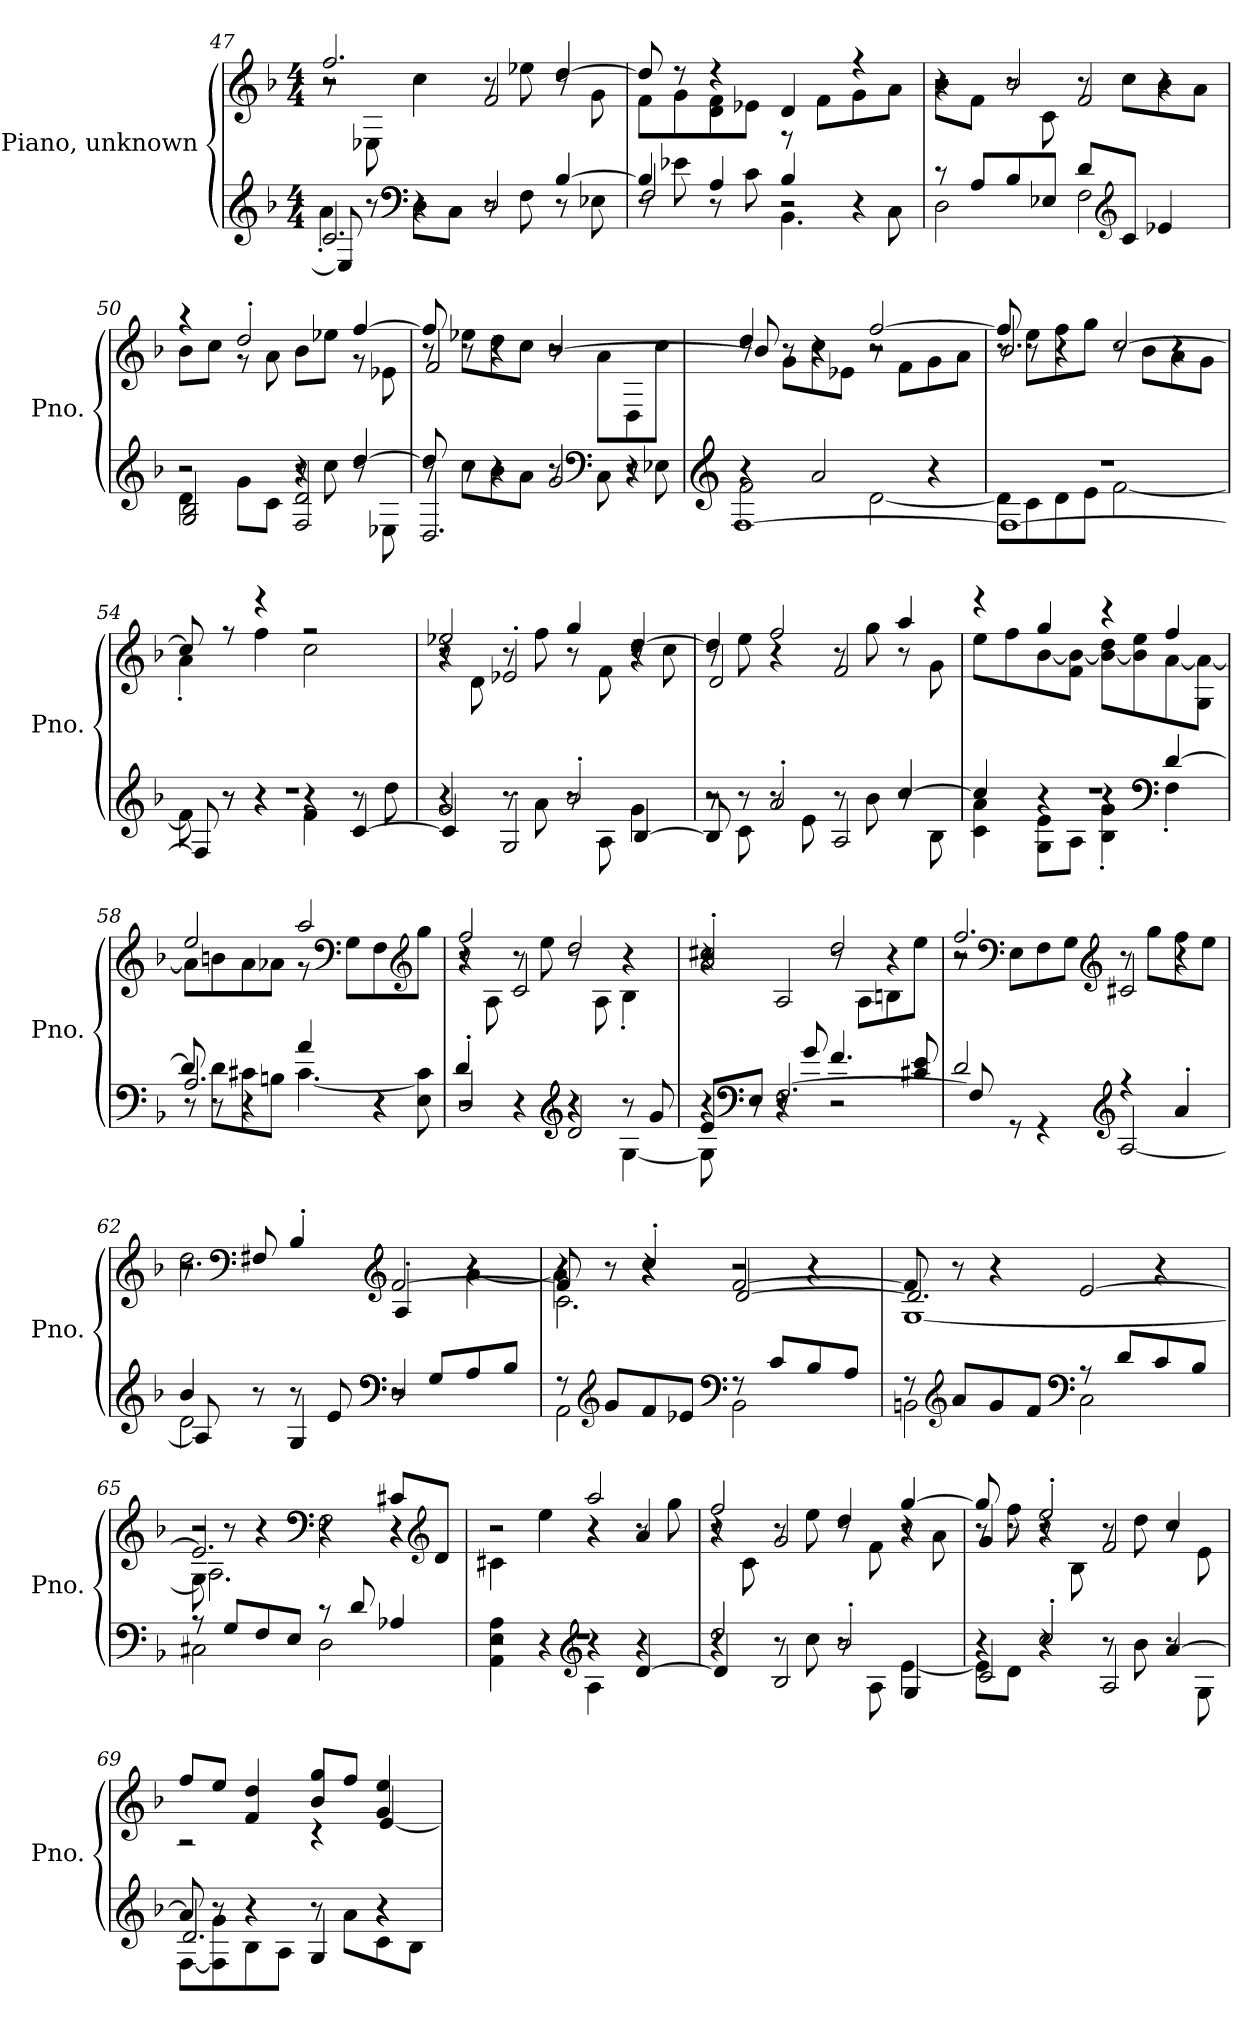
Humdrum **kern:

**kern	**kern
*part1	*part1
*staff2	*staff1
*I"Piano, unknown	*
*I'Pno.	*
*clefG2	*clefG2
*k[b-]	*k[b-]
*M4/4	*M4/4
=47	=47
*^	*^
*	*^	*	*^
2.c/	4a'\	8E-/]	2.ff/	8r	2r
.	.	8r	.	8E-X\	.
*clefF4	*	*	*	*	*
.	8D\L	4r	.	4cc\	.
.	8C\J	.	.	.	.
.	8r	2D/	.	8r	2f/
.	8F\	.	.	8ee-X\	.
[4B-/	8r	.	[4dd/	8r	.
.	8E-X\	.	.	8g\	.
*	*	*	*	*v	*v
!!LO:LB:g=z
=48	=48	=48	=48	=48
4B-/]	8r	2F/	8dd/]	8f\L
.	8e-X\	.	8r	8g\
4A/	8r	.	4r	8d\ 8f\
.	8c\	.	.	8e-X\J
4B-/	4.BB-\	2r	4d/	8r
.	.	.	.	8f\L
4r	.	.	4r	8g\
.	8C\	.	.	8a\J
*	*v	*v	*	*
=49	=49	=49	=49
*	*	*	*^
8r	2D\	4r	8b-\L	2r
8A/L	.	.	8f\J	.
8B-/	.	2b-/	8r	.
8E-X/J	.	.	8c\	.
8d/L	2F\	.	8r	2f/
*clefG2	*	*	*	*
8c/J	.	.	8cc\L	.
4e-X/	.	4r	8b-\	.
.	.	.	8a\J	.
*	*	*	*v	*v
=50	=50	=50	=50
*	*^	*	*
2r	4d\	2G/ 2B-/	4r	8b-\L
.	.	.	.	8cc\J
.	8g\L	.	2dd'/	8r
.	8c\J	.	.	8a\
4r	8r	2F/ 2d/	.	8b-\L
.	8cc\	.	.	8ee-X\J
[4dd/	8r	.	[4ff/	8r
.	8E-X\	.	.	8e-X\
=51	=51	=51	=51	=51
*	*	*	*	*^
8dd/]	8r	2.D/	8ff/]	8r	2f/
8r	8cc\L	.	8r	8ee-X\L	.
4r	8b-\	.	4r	8dd\	.
.	8a\J	.	.	8cc\J	.
2g/	8r	.	2r	8r	[2b-/
*clefF4	*	*	*	*	*
.	8C\	.	.	8a\L	.
.	8r	4r	.	8D\	.
.	8E-X\	.	.	8cc\J	.
!!LO:LB:g=z	!!	!!
=52	=52	=52	=52	=52	=52
*clefG2	*	*	*	*	*
4r	2f'\	[1F	4dd/	8r	8b-/]
.	.	.	.	8g\L	8r
2a/	.	.	4r	8cc\	4r
.	.	.	.	8e-X\J	.
.	[2d\	.	[2ff/	8r	2r
.	.	.	.	8f\L	.
4r	.	.	.	8g\	.
.	.	.	.	8a\J	.
=53	=53	=53	=53	=53	=53
1r	8d\L]	1F_	8ff/]	8r	2.b-/
.	8c\	.	8r	8ee\L	.
.	8d\	.	4r	8ff\	.
.	8e\J	.	.	8gg\J	.
.	[2f\	.	[2cc/	8r	.
.	.	.	.	8b-\L	.
.	.	.	.	8a\	4r
.	.	.	.	8g\J	.
*	*	*	*	*v	*v
=54	=54	=54	=54	=54
1r	8f\]	8F/]	8cc/]	4a'\
.	8r	8r	8r	.
.	4r	4r	4r	4ff\
.	4f\	4r	2r	2cc\
.	8r	[4c/	.	.
.	8dd\	.	.	.
=55	=55	=55	=55	=55
*	*	*	*	*^
2g/	4r	4c/]	2ee-X/	8r	4r
.	.	.	.	8d\	.
.	8r	2G'/	.	8r	2e-X'/
.	8a\	.	.	8ff\	.
2b-'/	8r	.	4gg/	8r	.
.	8A\	.	.	8f\	.
.	4g\	[4B-/	[4dd/	8r	4r
.	.	.	.	8cc\	.
!!LO:LB:g=z	!!	!!
=56	=56	=56	=56	=56	=56
2r	8r	8B-/]	4dd/]	8r	2d/
.	8c\	8r	.	8ee\	.
.	8r	2a'/	2ff/	4r	.
.	8e\	.	.	.	.
2A/	8r	.	.	8r	2f/
.	8b-\	.	.	8gg\	.
.	8r	[4cc/	4aa/	8r	.
.	8B-\	.	.	8g\	.
*	*	*	*	*v	*v
=57	=57	=57	=57	=57
1r	4c\ 4a\	4cc/]	4r	8ee\L
.	.	.	.	8ff\
.	8G\ 8e\L	4r	4gg/	[8b-\
.	8A\J	.	.	8f\ 8b-\_J
.	4B-\' 4g\'	4r	4r	8b-\_ 8dd\L
.	.	.	.	8b-\] 8ee\
*clefF4	*	*	*	*
.	4F'\	[4d/	4ff/	[8a\
.	.	.	.	8G\ 8a\_J
=58	=58	=58	=58	=58
2.A/	8r	8d/]	2ee/	8a\L]
.	8d\L	8r	.	8bn\
.	8c#X\	4r	.	8a\
.	8Bn\J	.	.	8a-X\J
.	[4.c#\	4a/	2aa/	8r
*	*	*	*clefF4	*
.	.	.	.	8G\L
4r	.	4r	.	8F\
*	*	*	*clefG2	*
.	8E\ 8c#\]	.	.	8gg\J
!!LO:LB:g=z
=59	=59	=59	=59	=59
*	*	*	*	*^
2D/	2r	4d'/	2ff/	8r	4r
.	.	.	.	8A\	.
.	.	4r	.	8r	2c/
.	.	.	.	8ee\	.
*clefG2	*	*	*	*	*
4r	4r	2d/	2dd/	8r	.
.	.	.	.	8A\	.
8r	[4G\	.	.	4B-'\	4r
8g/	.	.	.	.	.
=60	=60	=60	=60	=60	=60
8e/L	8G\]	4r	2a/' 2cc#X/'	2r	4r
*clefF4	*	*	*	*	*
8E/J	8r	.	.	.	.
8r	4r	[2.F/	.	.	2A/
8g/	.	.	.	.	.
4.f/	2r	.	2dd/	8r	.
.	.	.	.	8A\L	.
.	.	.	.	8Bn\	4r
8c#X/ 8e/	.	.	.	8ee\J	.
*	*v	*v	*	*	*
=61	=61	=61	=61	=61
2d/	8F/]	2.ff/	8r	2r
*	*	*clefF4	*	*
.	8r	.	8E\L	.
.	4r	.	8F\	.
.	.	.	8G\J	.
*clefG2	*	*clefG2	*	*
4r	[2A/	.	8r	2c#X/
.	.	.	8gg\L	.
4a'/	.	4r	8ff\	.
.	.	.	8ee\J	.
!!LO:PB:g=z	!!	!!
=62	=62	=62	=62	=62
*	*^	*	*	*
4b-/	2d\	8A/]	2r	2.dd\	8r
*	*	*	*clefF4	*	*
.	.	8r	.	.	8F#X/
8r	.	4G/	.	.	4B-'/
8e/	.	.	.	.	.
*clefF4	*	*	*clefG2	*	*
8r	2r	2D/	[2f/	.	4A'/
8G/L	.	.	.	.	.
8A/	.	.	.	[4a\	4r
8B-/J	.	.	.	.	.
*	*v	*v	*	*	*
=63	=63	=63	=63	=63
*	*	*	*	*^
8r	2AA\	8f/]	4a\]	4r	2.c\
*clefG2	*	*	*	*	*
8g/L	.	8r	.	.	.
8f/	.	4r	4r	4cc'/	.
8e-X/J	.	.	.	.	.
*clefF4	*	*	*	*	*
8r	2BB-\	[2f/	2r	[2d/	.
8c/L	.	.	.	.	.
8B-/	.	.	.	.	4r
8A/J	.	.	.	.	.
*	*	*	*	*v	*v
=64	=64	=64	=64	=64
8r	2BBn\	8f/]	[1G	2.d/]
*clefG2	*	*	*	*
8a/L	.	8r	.	.
8g/	.	4r	.	.
8f/J	.	.	.	.
*clefF4	*	*	*	*
8r	2C\	[2e/	.	.
8d/L	.	.	.	.
8c/	.	.	.	4r
8B-/J	.	.	.	.
!!LO:LB:g=z
=65	=65	=65	=65	=65
*	*	*	*	*^
8r	2C#X\	2.e/]	8G\]	2r	2.A\
8G/L	.	.	8r	.	.
8F/	.	.	4r	.	.
8E/J	.	.	.	.	.
*	*	*clefF4	*	*	*
8r	2D\	.	2F\	4r	.
8d/	.	.	.	.	.
4A-X/	.	4r	.	8c#X/L	4r
*	*	*clefG2	*	*	*
.	.	.	.	8d/J	.
*	*	*	*	*v	*v
=66	=66	=66	=66	=66
*	*^	*	*	*
1r	4AA\ 4E\ 4A\	2r	2r	4c#X\	2r
.	4r	.	.	4ee\	.
*clefG2	*	*	*	*	*
.	4A\	4r	2aa/	4r	4r
.	4r	[4d/	.	8r	4a/
.	.	.	.	8gg\	.
=67	=67	=67	=67	=67	=67
2dd/	4r	4d/]	2ff/	8r	4r
.	.	.	.	8c\	.
.	8r	2B-/	.	8r	2g/
.	8cc\	.	.	8ee\	.
2b-'/	8r	.	4dd/	8r	.
.	8A\	.	.	8f\	.
.	[4e\	4G/	[4gg/	8r	4r
.	.	.	.	8a\	.
=68	=68	=68	=68	=68	=68
4r	8e\L]	2c/	8gg/]	8r	4g/
.	8d\J	.	8r	8ff\	.
2cc'/	4r	.	2ee'/	8r	4r
.	.	.	.	8B-\	.
.	8r	2A/	.	8r	2f/
.	8b-\	.	.	8dd\	.
[4a/	8r	.	4cc/	8r	.
.	8G\	.	.	8e\	.
*	*	*	*	*v	*v
!!LO:LB:g=z
=69	=69	=69	=69	=69
8a/]	[8F\L	2.d/	8ff/L	2r
8r	8F\] 8g\	.	8ee/J	.
4r	8B-\	.	4f/ 4dd/	.
.	8A\J	.	.	.
4G/	8r	.	8b-/ 8gg/L	4r
.	8a\L	.	8ff/J	.
4r	8c\	4r	4g/ 4ee/	[4e/
.	8B-\J	.	.	.
*v	*v	*v	*	*
*	*v	*v
=	=
*-	*-
